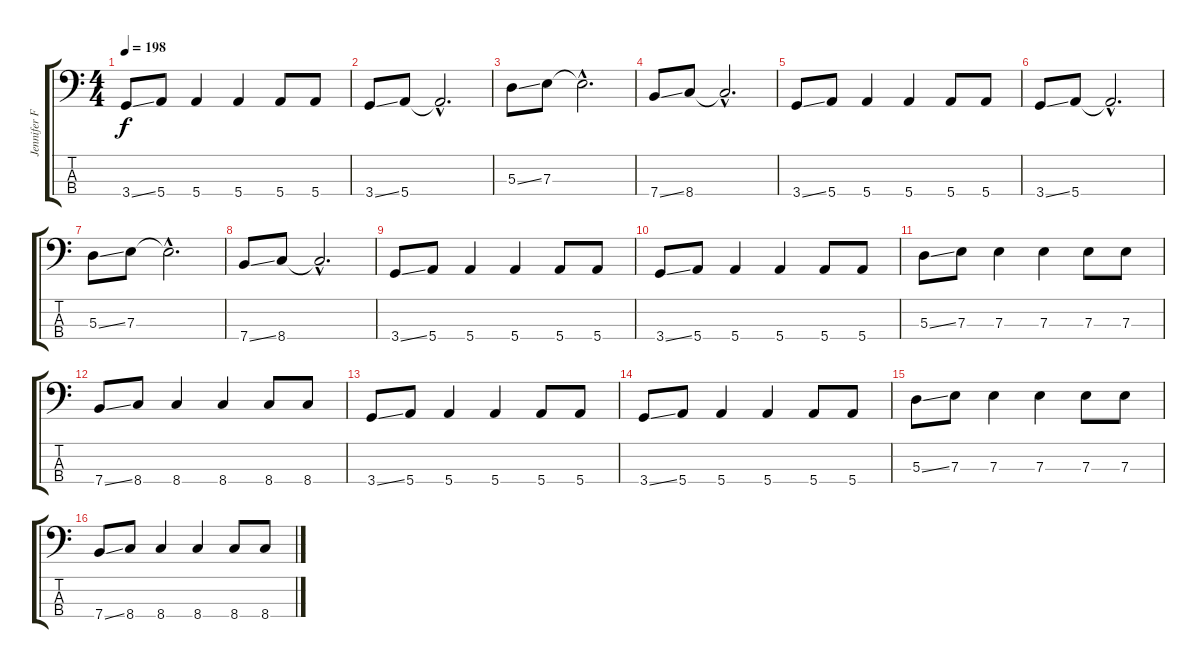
\track ("Jennifer Finch" "Jennifer F") {instrument electricbasspick}
\staff {score tabs}
\tuning (G2 D2 A1 E1) {hide}
\ts (4 4)
\tempo 198
\clef f4
\ks c
3.4{ss}.8{dy f} 5.4.8 5.4.4 5.4.4 5.4.8 5.4.8 |
3.4{ss}.8 5.4.8 5.4{hac t}.2{d} |
5.3{ss}.8 7.3.8 7.3{hac t}.2{d} |
7.4{ss}.8 8.4.8 8.4{hac t}.2{d} |
3.4{ss}.8 5.4.8 5.4.4 5.4.4 5.4.8 5.4.8 |
3.4{ss}.8 5.4.8 5.4{hac t}.2{d} |
5.3{ss}.8 7.3.8 7.3{hac t}.2{d} |
7.4{ss}.8 8.4.8 8.4{hac t}.2{d} |
3.4{ss}.8 5.4.8 5.4.4 5.4.4 5.4.8 5.4.8 |
3.4{ss}.8 5.4.8 5.4.4 5.4.4 5.4.8 5.4.8 |
5.3{ss}.8 7.3.8 7.3.4 7.3.4 7.3.8 7.3.8 |
7.4{ss}.8 8.4.8 8.4.4 8.4.4 8.4.8 8.4.8 |
3.4{ss}.8 5.4.8 5.4.4 5.4.4 5.4.8 5.4.8 |
3.4{ss}.8 5.4.8 5.4.4 5.4.4 5.4.8 5.4.8 |
5.3{ss}.8 7.3.8 7.3.4 7.3.4 7.3.8 7.3.8 |
7.4{ss}.8 8.4.8 8.4.4 8.4.4 8.4.8 8.4.8
